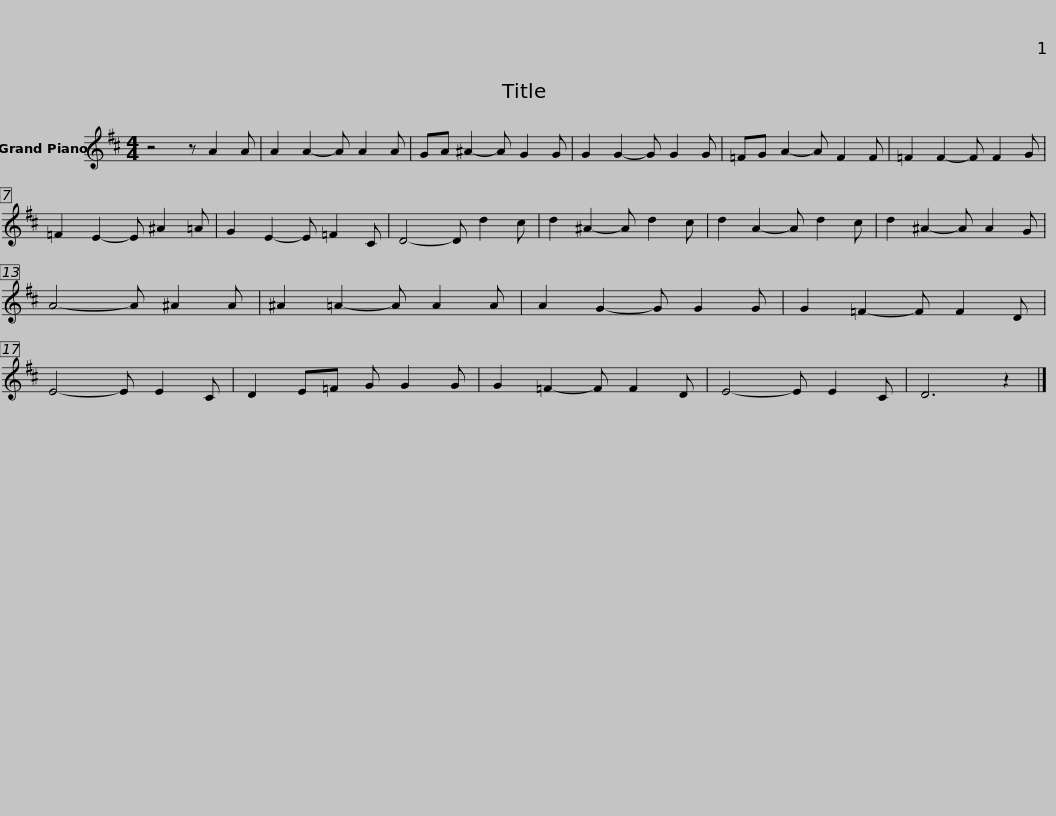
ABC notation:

X:1
L:1/8
M:4/4
I:linebreak $
K:D
V:1 treble
V:1
 z4 z A2 A | A2 A2- A A2 A | GA ^A2- A G2 G | G2 G2- G G2 G | =FG A2- A F2 F | %5
 =F2 F2- F F2 G |$ =F2 E2- E ^A2 =A | G2 E2- E =F2 C | D4- D d2 c | d2 ^A2- A d2 c | %10
 d2 A2- A d2 c | d2 ^A2- A A2 G |$ A4- A ^A2 A | ^A2 =A2- A A2 A | A2 G2- G G2 G | %15
 G2 =F2- F F2 D | E4- E E2 C | D2 E=F G G2 G |$ G2 =F2- F F2 D | E4- E E2 C | %20
 D6 z2 |] %21
